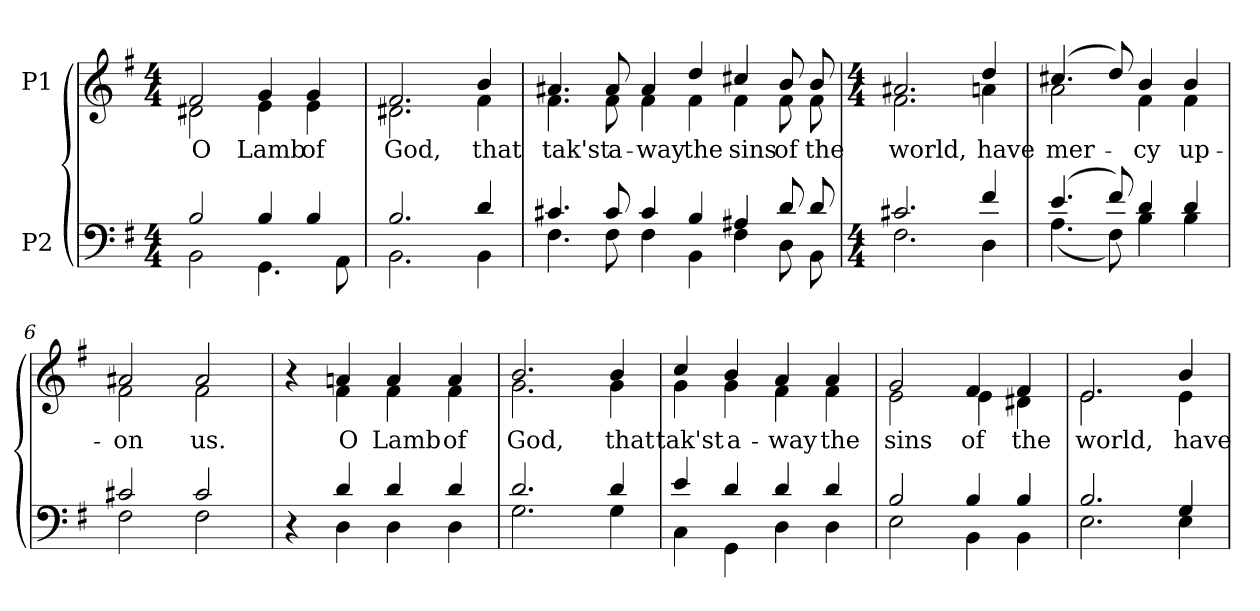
**kern	**kern	**text
*part2	*part1	*part1
*staff2	*staff1	*staff1
*I"P2	*I"P1	*
!!LO:PB:g=z
*clefF4	*clefG2	*
*k[f#]	*k[f#]	*
*G:	*G:	*
*M4/4	*M4/4	*
=1	=1	=1
*^	*^	*
!	!	!	!	!LO:LY:b:color=#000000
2Bi/	2BBi\	2f#i/	2d#Xi\	O
!	!	!	!	!LO:LY:b:color=#000000
4Bi/	4.GGi\	4gi/	4ei\	Lamb
!	!	!	!	!LO:LY:b:color=#000000
4Bi/	.	4gi/	4ei\	of
.	8AAi\	.	.	.
=2	=2	=2	=2	=2
!	!	!	!	!LO:LY:b:color=#000000
2.Bi/	2.BBi\	2.f#i/	2.d#Xi\	God,
!	!	!	!	!LO:LY:b:color=#000000
4di/	4BBi\	4bi/	4f#i\	that
=3	=3	=3	=3	=3
!	!	!	!	!LO:LY:b:color=#000000
4.c#Xi/	4.F#i\	4.a#Xi/	4.f#i\	tak'st
!	!	!	!	!LO:LY:b:color=#000000
8c#i/	8F#i\	8a#i/	8f#i\	a-
!	!	!	!	!LO:LY:b:color=#000000
4c#i/	4F#i\	4a#i/	4f#i\	-way
!	!	!	!	!LO:LY:b:color=#000000
4Bi/	4BBi\	4ddi/	4f#i\	the
!	!	!	!	!LO:LY:b:color=#000000
4A#Xi/	4F#i\	4cc#Xi/	4f#i\	sins
!	!	!	!	!LO:LY:b:color=#000000
8di/	8Di\	8bi/	8f#i\	of
!	!	!	!	!LO:LY:b:color=#000000
8di/	8BBi\	8bi/	8f#i\	the
=4	=4	=4	=4	=4
*M4/4	*	*M4/4	*	*
!	!	!	!	!LO:LY:b:color=#000000
2.c#Xi/	2.F#i\	2.a#Xi/	2.f#i\	world,
!	!	!	!	!LO:LY:b:color=#000000
4f#i/	4Di\	4ddi/	4ani\	have
=5	=5	=5	=5	=5
!	!	!	!	!LO:LY:b:color=#000000
(4.ei/	(4.Ai\	(4.cc#Xi/	2ai\	mer-
8f#i/)	8F#i\)	8ddi/)	.	.
!	!	!	!	!LO:LY:b:color=#000000
4di/	4Bi\	4bi/	4f#i\	-cy
!	!	!	!	!LO:LY:b:color=#000000
4di/	4Bi\	4bi/	4f#i\	up-
!!LO:LB:g=z	!!
=6	=6	=6	=6	=6
!	!	!	!	!LO:LY:b:color=#000000
2c#Xi/	2F#i\	2a#Xi/	2f#i\	-on
!	!	!	!	!LO:LY:b:color=#000000
2c#i/	2F#i\	2a#i/	2f#i\	us.
=7	=7	=7	=7	=7
4r	4ryy	4r	4ryy	.
!	!	!	!	!LO:LY:b:color=#000000
4di/	4Di\	4ani/	4f#i\	O
!	!	!	!	!LO:LY:b:color=#000000
4di/	4Di\	4ai/	4f#i\	Lamb
!	!	!	!	!LO:LY:b:color=#000000
4di/	4Di\	4ai/	4f#i\	of
=8	=8	=8	=8	=8
!	!	!	!	!LO:LY:b:color=#000000
2.di/	2.Gi\	2.bi/	2.gi\	God,
!	!	!	!	!LO:LY:b:color=#000000
4di/	4Gi\	4bi/	4gi\	that
=9	=9	=9	=9	=9
!	!	!	!	!LO:LY:b:color=#000000
4ei/	4Ci\	4cci/	4gi\	tak'st
!	!	!	!	!LO:LY:b:color=#000000
4di/	4GGi\	4bi/	4gi\	a-
!	!	!	!	!LO:LY:b:color=#000000
4di/	4Di\	4ai/	4f#i\	-way
!	!	!	!	!LO:LY:b:color=#000000
4di/	4Di\	4ai/	4f#i\	the
=10	=10	=10	=10	=10
!	!	!	!	!LO:LY:b:color=#000000
2Bi/	2Ei\	2gi/	2ei\	sins
!	!	!	!	!LO:LY:b:color=#000000
4Bi/	4BBi\	4f#i/	4ei\	of
!	!	!	!	!LO:LY:b:color=#000000
4Bi/	4BBi\	4f#i/	4d#Xi\	the
=11	=11	=11	=11	=11
!	!	!	!	!LO:LY:b:color=#000000
2.Bi/	2.Ei\	2.ei/	2.ei\	world,
!	!	!	!	!LO:LY:b:color=#000000
4Gi/	4Ei\	4bi/	4ei\	have
*v	*v	*	*	*
*	*v	*v	*
=	=	=
*-	*-	*-
